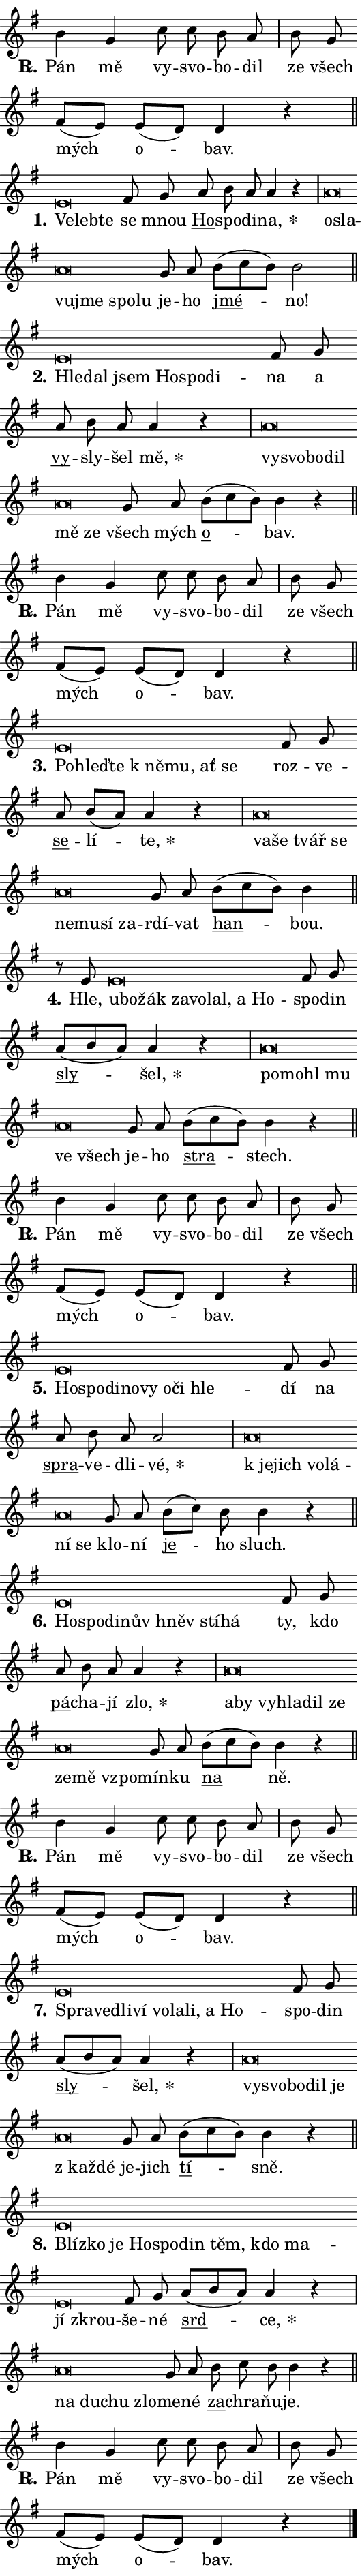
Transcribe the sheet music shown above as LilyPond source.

\version "2.24.0"
\header { tagline = "" }
\paper {
  indent = 0\cm
  top-margin = 0\cm
  right-margin = 0.13\cm % to fit lyric hyphens
  bottom-margin = 0\cm
  left-margin = 0\cm
  paper-width = 9\cm
  page-breaking = #ly:one-page-breaking
  system-system-spacing.basic-distance = #11
  score-system-spacing.basic-distance = #11
  ragged-last = ##f
}


%% Author: Thomas Morley
%% https://lists.gnu.org/archive/html/lilypond-user/2020-05/msg00002.html
#(define (line-position grob)
"Returns position of @var[grob} in current system:
   @code{'start}, if at first time-step
   @code{'end}, if at last time-step
   @code{'middle} otherwise
"
  (let* ((col (ly:item-get-column grob))
         (ln (ly:grob-object col 'left-neighbor))
         (rn (ly:grob-object col 'right-neighbor))
         (col-to-check-left (if (ly:grob? ln) ln col))
         (col-to-check-right (if (ly:grob? rn) rn col))
         (break-dir-left
           (and
             (ly:grob-property col-to-check-left 'non-musical #f)
             (ly:item-break-dir col-to-check-left)))
         (break-dir-right
           (and
             (ly:grob-property col-to-check-right 'non-musical #f)
             (ly:item-break-dir col-to-check-right))))
        (cond ((eqv? 1 break-dir-left) 'start)
              ((eqv? -1 break-dir-right) 'end)
              (else 'middle))))

#(define (tranparent-at-line-position vctor)
  (lambda (grob)
  "Relying on @code{line-position} select the relevant enry from @var{vctor}.
Used to determine transparency,"
    (case (line-position grob)
      ((end) (not (vector-ref vctor 0)))
      ((middle) (not (vector-ref vctor 1)))
      ((start) (not (vector-ref vctor 2))))))

noteHeadBreakVisibility =
#(define-music-function (break-visibility)(vector?)
"Makes @code{NoteHead}s transparent relying on @var{break-visibility}"
#{
  \override NoteHead.transparent =
    #(tranparent-at-line-position break-visibility)
#})

#(define delete-ledgers-for-transparent-note-heads
  (lambda (grob)
    "Reads whether a @code{NoteHead} is transparent.
If so this @code{NoteHead} is removed from @code{'note-heads} from
@var{grob}, which is supposed to be @code{LedgerLineSpanner}.
As a result ledgers are not printed for this @code{NoteHead}"
    (let* ((nhds-array (ly:grob-object grob 'note-heads))
           (nhds-list
             (if (ly:grob-array? nhds-array)
                 (ly:grob-array->list nhds-array)
                 '()))
           ;; Relies on the transparent-property being done before
           ;; Staff.LedgerLineSpanner.after-line-breaking is executed.
           ;; This is fragile ...
           (to-keep
             (remove
               (lambda (nhd)
                 (ly:grob-property nhd 'transparent #f))
               nhds-list)))
      ;; TODO find a better method to iterate over grob-arrays, similiar
      ;; to filter/remove etc for lists
      ;; For now rebuilt from scratch
      (set! (ly:grob-object grob 'note-heads)  '())
      (for-each
        (lambda (nhd)
          (ly:pointer-group-interface::add-grob grob 'note-heads nhd))
        to-keep))))

squashNotes = {
  \override NoteHead.X-extent = #'(-0.2 . 0.2)
  \override NoteHead.Y-extent = #'(-0.75 . 0)
  \override NoteHead.stencil =
    #(lambda (grob)
       (let ((pos (ly:grob-property grob 'staff-position)))
         (begin
           (if (< pos -7) (display "ERROR: Lower brevis then expected\n") (display ""))
           (if (<= pos -6) ly:text-interface::print ly:note-head::print))))
}
unSquashNotes = {
  \revert NoteHead.X-extent
  \revert NoteHead.Y-extent
  \revert NoteHead.stencil
}

hideNotes = \noteHeadBreakVisibility #begin-of-line-visible
unHideNotes = \noteHeadBreakVisibility #all-visible

% work-around for resetting accidentals
% https://lilypond.org/doc/v2.23/Documentation/notation/displaying-rhythms#unmetered-music
cadenzaMeasure = {
  \cadenzaOff
  \partial 1024 s1024
  \cadenzaOn
}

#(define-markup-command (accent layout props text) (markup?)
  "Underline accented syllable"
  (interpret-markup layout props
    #{\markup \override #'(offset . 4.3) \underline { #text }#}))

responsum = \markup \concat {
  "R" \hspace #-1.05 \path #0.1 #'((moveto 0 0.07) (lineto 0.9 0.8)) \hspace #0.05 "."
}

spaceSize = #0.6828661417322834 % exact space size for TeX Gyre Schola

\layout {
  \context {
    \Staff
    \remove "Time_signature_engraver"
    \override LedgerLineSpanner.after-line-breaking = #delete-ledgers-for-transparent-note-heads
  }
  \context {
    \Lyrics {
      \override LyricSpace.minimum-distance = \spaceSize
      \override LyricText.font-name = #"TeX Gyre Schola"
      \override LyricText.font-size = 1
      \override StanzaNumber.font-name = #"TeX Gyre Schola Bold"
      \override StanzaNumber.font-size = 1
    }
  }
  \context {
    \Score 
    \override NoteHead.text =
      #(lambda (grob) 
        (let ((pos (ly:grob-property grob 'staff-position)))
          #{\markup {
            \combine
              \halign #-0.55 \raise #(if (= pos -6) 0 0.5) \override #'(thickness . 2) \draw-line #'(3.2 . 0)
              \musicglyph "noteheads.sM1"
          }#}))
  }
}

% magnetic-lyrics.ily
%
%   written by
%     Jean Abou Samra <jean@abou-samra.fr>
%     Werner Lemberg <wl@gnu.org>
%
%   adapted by
%     Jiri Hon <jiri.hon@gmail.com>
%
% Version 2022-Apr-15

% https://www.mail-archive.com/lilypond-user@gnu.org/msg149350.html

#(define (Left_hyphen_pointer_engraver context)
   "Collect syllable-hyphen-syllable occurrences in lyrics and store
them in properties.  This engraver only looks to the left.  For
example, if the lyrics input is @code{foo -- bar}, it does the
following.

@itemize @bullet
@item
Set the @code{text} property of the @code{LyricHyphen} grob between
@q{foo} and @q{bar} to @code{foo}.

@item
Set the @code{left-hyphen} property of the @code{LyricText} grob with
text @q{foo} to the @code{LyricHyphen} grob between @q{foo} and
@q{bar}.
@end itemize

Use this auxiliary engraver in combination with the
@code{lyric-@/text::@/apply-@/magnetic-@/offset!} hook."
   (let ((hyphen #f)
         (text #f))
     (make-engraver
      (acknowledgers
       ((lyric-syllable-interface engraver grob source-engraver)
        (set! text grob)))
      (end-acknowledgers
       ((lyric-hyphen-interface engraver grob source-engraver)
        ;(when (not (grob::has-interface grob 'lyric-space-interface))
          (set! hyphen grob)));)
      ((stop-translation-timestep engraver)
       (when (and text hyphen)
         (ly:grob-set-object! text 'left-hyphen hyphen))
       (set! text #f)
       (set! hyphen #f)))))

#(define (lyric-text::apply-magnetic-offset! grob)
   "If the space between two syllables is less than the value in
property @code{LyricText@/.details@/.squash-threshold}, move the right
syllable to the left so that it gets concatenated with the left
syllable.

Use this function as a hook for
@code{LyricText@/.after-@/line-@/breaking} if the
@code{Left_@/hyphen_@/pointer_@/engraver} is active."
   (let ((hyphen (ly:grob-object grob 'left-hyphen #f)))
     (when hyphen
       (let ((left-text (ly:spanner-bound hyphen LEFT)))
         (when (grob::has-interface left-text 'lyric-syllable-interface)
           (let* ((common (ly:grob-common-refpoint grob left-text X))
                  (this-x-ext (ly:grob-extent grob common X))
                  (left-x-ext
                   (begin
                     ;; Trigger magnetism for left-text.
                     (ly:grob-property left-text 'after-line-breaking)
                     (ly:grob-extent left-text common X)))
                  ;; `delta` is the gap width between two syllables.
                  (delta (- (interval-start this-x-ext)
                            (interval-end left-x-ext)))
                  (details (ly:grob-property grob 'details))
                  (threshold (assoc-get 'squash-threshold details 0.2)))
             (when (< delta threshold)
               (let* (;; We have to manipulate the input text so that
                      ;; ligatures crossing syllable boundaries are not
                      ;; disabled.  For languages based on the Latin
                      ;; script this is essentially a beautification.
                      ;; However, for non-Western scripts it can be a
                      ;; necessity.
                      (lt (ly:grob-property left-text 'text))
                      (rt (ly:grob-property grob 'text))
                      (is-space (grob::has-interface hyphen 'lyric-space-interface))
                      (space (if is-space " " ""))
                      (extra-delta (if is-space spaceSize 0))
                      ;; Append new syllable.
                      (ltrt-space (if (and (string? lt) (string? rt))
                                (string-append lt space rt)
                                (make-concat-markup (list lt space rt))))
                      ;; Right-align `ltrt` to the right side.
                      (ltrt-space-markup (grob-interpret-markup
                               grob
                               (make-translate-markup
                                (cons (interval-length this-x-ext) 0)
                                (make-right-align-markup ltrt-space)))))
                 (begin
                   ;; Don't print `left-text`.
                   (ly:grob-set-property! left-text 'stencil #f)
                   ;; Set text and stencil (which holds all collected
                   ;; syllables so far) and shift it to the left.
                   (ly:grob-set-property! grob 'text ltrt-space)
                   (ly:grob-set-property! grob 'stencil ltrt-space-markup)
                   (ly:grob-translate-axis! grob (- (- delta extra-delta)) X))))))))))


#(define (lyric-hyphen::displace-bounds-first grob)
   ;; Make very sure this callback isn't triggered too early.
   (let ((left (ly:spanner-bound grob LEFT))
         (right (ly:spanner-bound grob RIGHT)))
     (ly:grob-property left 'after-line-breaking)
     (ly:grob-property right 'after-line-breaking)
     (ly:lyric-hyphen::print grob)))

squashThreshold = #0.4

\layout {
  \context {
    \Lyrics
    \consists #Left_hyphen_pointer_engraver
    \override LyricText.after-line-breaking =
      #lyric-text::apply-magnetic-offset!
    \override LyricHyphen.stencil = #lyric-hyphen::displace-bounds-first
    \override LyricText.details.squash-threshold = \squashThreshold
    \override LyricHyphen.minimum-distance = 0
    \override LyricHyphen.minimum-length = \squashThreshold
  }
}

squashText = \override LyricText.details.squash-threshold = 9999
unSquashText = \override LyricText.details.squash-threshold = \squashThreshold

leftText = \override LyricText.self-alignment-X = #LEFT
unLeftText = \revert LyricText.self-alignment-X

starOffset = #(lambda (grob) 
                (let ((x_offset (ly:self-alignment-interface::aligned-on-x-parent grob)))
                  (if (= x_offset 0) 0 (+ x_offset 1.2))))

star = #(define-music-function (syllable)(string?)
"Append star separator at the end of a syllable"
#{
  \once \override LyricText.X-offset = #starOffset
  \lyricmode { \markup {
    #syllable
    \override #'((font-name . "TeX Gyre Schola Bold")) \hspace #0.2 \lower #0.65 \larger "*"
  } }
#})

starAccent = #(define-music-function (syllable)(string?)
"Append star separator at the end of a syllable and make accent"
#{
  \once \override LyricText.X-offset = #starOffset
  \lyricmode { \markup {
    \accent #syllable
    \override #'((font-name . "TeX Gyre Schola Bold")) \hspace #0.2 \lower #0.65 \larger "*"
  } }
#})

breath = #(define-music-function (syllable)(string?)
"Append breathing indicator at the end of a syllable"
#{
  \lyricmode { \markup { #syllable "+" } }
#})

optionalBreath = #(define-music-function (syllable)(string?)
"Append optional breathing indicator at the end of a syllable"
#{
  \lyricmode { \markup { #syllable "(+)" } }
#})


\score {
    <<
        \new Voice = "melody" { \cadenzaOn \key g \major \relative { b'4 g c8 c b a \cadenzaMeasure \bar "|" b g \bar "" fis[( e)] \bar "" e[( d)] d4 r \cadenzaMeasure \bar "||" \break } }
        \new Lyrics \lyricsto "melody" { \lyricmode { \set stanza = \responsum
Pán mě vy -- svo -- bo -- dil ze všech mých o -- bav. } }
    >>
    \layout {}
}

\score {
    <<
        \new Voice = "melody" { \cadenzaOn \key g \major \relative { \squashNotes e'\breve*1/16 \hideNotes \breve*1/16 \breve*1/16 \bar "" \unHideNotes \unSquashNotes fis8 g \bar "" a b a a4 r \cadenzaMeasure \bar "|" \squashNotes a\breve*1/16 \hideNotes \breve*1/16 \bar "" \breve*1/16 \bar "" \breve*1/16 \bar "" \breve*1/16 \breve*1/16 \bar "" \unHideNotes \unSquashNotes g8 a \bar "" b[( c b)] b2 \cadenzaMeasure \bar "||" \break } }
        \new Lyrics \lyricsto "melody" { \lyricmode { \set stanza = "1."
\leftText Ve -- \squashText leb -- te \unLeftText \unSquashText se mnou \markup \accent Ho -- spo -- di -- \star na, \leftText o -- \squashText sla -- vu -- jme spo -- lu \unLeftText \unSquashText je -- ho \markup \accent jmé -- no! } }
    >>
    \layout {}
}

\score {
    <<
        \new Voice = "melody" { \cadenzaOn \key g \major \relative { \squashNotes e'\breve*1/16 \hideNotes \breve*1/16 \bar "" \breve*1/16 \bar "" \breve*1/16 \bar "" \breve*1/16 \breve*1/16 \bar "" \unHideNotes \unSquashNotes fis8 g \bar "" a b a a4 r \cadenzaMeasure \bar "|" \squashNotes a\breve*1/16 \hideNotes \breve*1/16 \bar "" \breve*1/16 \bar "" \breve*1/16 \bar "" \breve*1/16 \breve*1/16 \bar "" \unHideNotes \unSquashNotes g8 a \bar "" b[( c b)] b4 r \cadenzaMeasure \bar "||" \break } }
        \new Lyrics \lyricsto "melody" { \lyricmode { \set stanza = "2."
\leftText Hle -- \squashText dal jsem Ho -- spo -- di -- \unLeftText \unSquashText na a \markup \accent vy -- sly -- šel \star mě, \leftText vy -- \squashText svo -- bo -- dil mě ze \unLeftText \unSquashText všech mých \markup \accent o -- bav. } }
    >>
    \layout {}
}

\score {
    <<
        \new Voice = "melody" { \cadenzaOn \key g \major \relative { b'4 g c8 c b a \cadenzaMeasure \bar "|" b g \bar "" fis[( e)] \bar "" e[( d)] d4 r \cadenzaMeasure \bar "||" \break } }
        \new Lyrics \lyricsto "melody" { \lyricmode { \set stanza = \responsum
Pán mě vy -- svo -- bo -- dil ze všech mých o -- bav. } }
    >>
    \layout {}
}

\score {
    <<
        \new Voice = "melody" { \cadenzaOn \key g \major \relative { \squashNotes e'\breve*1/16 \hideNotes \breve*1/16 \bar "" \breve*1/16 \bar "" \breve*1/16 \bar "" \breve*1/16 \bar "" \breve*1/16 \breve*1/16 \bar "" \unHideNotes \unSquashNotes fis8 g \bar "" a b[( a)] a4 r \cadenzaMeasure \bar "|" \squashNotes a\breve*1/16 \hideNotes \breve*1/16 \bar "" \breve*1/16 \bar "" \breve*1/16 \bar "" \breve*1/16 \bar "" \breve*1/16 \bar "" \breve*1/16 \breve*1/16 \bar "" \unHideNotes \unSquashNotes g8 a \bar "" b[( c b)] b4 \cadenzaMeasure \bar "||" \break } }
        \new Lyrics \lyricsto "melody" { \lyricmode { \set stanza = "3."
\leftText Po -- \squashText hleď -- te "k ně" -- mu, ať se \unLeftText \unSquashText roz -- ve -- \markup \accent se -- lí -- \star te, \leftText va -- \squashText še tvář se ne -- mu -- sí za -- \unLeftText \unSquashText rdí -- vat \markup \accent han -- bou. } }
    >>
    \layout {}
}

\score {
    <<
        \new Voice = "melody" { \cadenzaOn \key g \major \relative { r8 e' \squashNotes e\breve*1/16 \hideNotes \breve*1/16 \bar "" \breve*1/16 \bar "" \breve*1/16 \bar "" \breve*1/16 \bar "" \breve*1/16 \bar "" \breve*1/16 \breve*1/16 \bar "" \unHideNotes \unSquashNotes fis8 g \bar "" a[( b a)] a4 r \cadenzaMeasure \bar "|" \squashNotes a\breve*1/16 \hideNotes \breve*1/16 \bar "" \breve*1/16 \bar "" \breve*1/16 \bar "" \breve*1/16 \breve*1/16 \bar "" \unHideNotes \unSquashNotes g8 a \bar "" b[( c b)] b4 r \cadenzaMeasure \bar "||" \break } }
        \new Lyrics \lyricsto "melody" { \lyricmode { \set stanza = "4."
Hle, \leftText u -- \squashText bo -- žák za -- vo -- lal, a Ho -- \unLeftText \unSquashText spo -- din \markup \accent sly -- \star šel, \leftText po -- \squashText mo -- hl mu ve všech \unLeftText \unSquashText je -- ho \markup \accent stra -- stech. } }
    >>
    \layout {}
}

\score {
    <<
        \new Voice = "melody" { \cadenzaOn \key g \major \relative { b'4 g c8 c b a \cadenzaMeasure \bar "|" b g \bar "" fis[( e)] \bar "" e[( d)] d4 r \cadenzaMeasure \bar "||" \break } }
        \new Lyrics \lyricsto "melody" { \lyricmode { \set stanza = \responsum
Pán mě vy -- svo -- bo -- dil ze všech mých o -- bav. } }
    >>
    \layout {}
}

\score {
    <<
        \new Voice = "melody" { \cadenzaOn \key g \major \relative { \squashNotes e'\breve*1/16 \hideNotes \breve*1/16 \bar "" \breve*1/16 \bar "" \breve*1/16 \bar "" \breve*1/16 \bar "" \breve*1/16 \bar "" \breve*1/16 \breve*1/16 \bar "" \unHideNotes \unSquashNotes fis8 g \bar "" a b a a2 \cadenzaMeasure \bar "|" \squashNotes a\breve*1/16 \hideNotes \breve*1/16 \bar "" \breve*1/16 \bar "" \breve*1/16 \bar "" \breve*1/16 \breve*1/16 \bar "" \unHideNotes \unSquashNotes g8 a \bar "" b[( c)] b b4 r \cadenzaMeasure \bar "||" \break } }
        \new Lyrics \lyricsto "melody" { \lyricmode { \set stanza = "5."
\leftText Ho -- \squashText spo -- di -- no -- vy o -- či hle -- \unLeftText \unSquashText dí na \markup \accent spra -- ve -- dli -- \star vé, \leftText "k je" -- \squashText jich vo -- lá -- ní se \unLeftText \unSquashText klo -- ní \markup \accent je -- ho sluch. } }
    >>
    \layout {}
}

\score {
    <<
        \new Voice = "melody" { \cadenzaOn \key g \major \relative { \squashNotes e'\breve*1/16 \hideNotes \breve*1/16 \bar "" \breve*1/16 \bar "" \breve*1/16 \bar "" \breve*1/16 \bar "" \breve*1/16 \breve*1/16 \bar "" \unHideNotes \unSquashNotes fis8 g \bar "" a b a a4 r \cadenzaMeasure \bar "|" \squashNotes a\breve*1/16 \hideNotes \breve*1/16 \bar "" \breve*1/16 \bar "" \breve*1/16 \bar "" \breve*1/16 \bar "" \breve*1/16 \bar "" \breve*1/16 \bar "" \breve*1/16 \breve*1/16 \bar "" \unHideNotes \unSquashNotes g8 a \bar "" b[( c b)] b4 r \cadenzaMeasure \bar "||" \break } }
        \new Lyrics \lyricsto "melody" { \lyricmode { \set stanza = "6."
\leftText Ho -- \squashText spo -- di -- nův hněv stí -- há \unLeftText \unSquashText ty, kdo \markup \accent pá -- cha -- jí \star zlo, \leftText a -- \squashText by vy -- hla -- dil ze ze -- mě vzpo -- \unLeftText \unSquashText mín -- ku \markup \accent na ně. } }
    >>
    \layout {}
}

\score {
    <<
        \new Voice = "melody" { \cadenzaOn \key g \major \relative { b'4 g c8 c b a \cadenzaMeasure \bar "|" b g \bar "" fis[( e)] \bar "" e[( d)] d4 r \cadenzaMeasure \bar "||" \break } }
        \new Lyrics \lyricsto "melody" { \lyricmode { \set stanza = \responsum
Pán mě vy -- svo -- bo -- dil ze všech mých o -- bav. } }
    >>
    \layout {}
}

\score {
    <<
        \new Voice = "melody" { \cadenzaOn \key g \major \relative { \squashNotes e'\breve*1/16 \hideNotes \breve*1/16 \bar "" \breve*1/16 \bar "" \breve*1/16 \bar "" \breve*1/16 \bar "" \breve*1/16 \bar "" \breve*1/16 \bar "" \breve*1/16 \breve*1/16 \bar "" \unHideNotes \unSquashNotes fis8 g \bar "" a[( b a)] a4 r \cadenzaMeasure \bar "|" \squashNotes a\breve*1/16 \hideNotes \breve*1/16 \bar "" \breve*1/16 \bar "" \breve*1/16 \bar "" \breve*1/16 \bar "" \breve*1/16 \breve*1/16 \bar "" \unHideNotes \unSquashNotes g8 a \bar "" b[( c b)] b4 r \cadenzaMeasure \bar "||" \break } }
        \new Lyrics \lyricsto "melody" { \lyricmode { \set stanza = "7."
\leftText Spra -- \squashText ve -- dli -- ví vo -- la -- li, a Ho -- \unLeftText \unSquashText spo -- din \markup \accent sly -- \star šel, \leftText vy -- \squashText svo -- bo -- dil je "z kaž" -- dé \unLeftText \unSquashText je -- jich \markup \accent tí -- sně. } }
    >>
    \layout {}
}

\score {
    <<
        \new Voice = "melody" { \cadenzaOn \key g \major \relative { \squashNotes e'\breve*1/16 \hideNotes \breve*1/16 \bar "" \breve*1/16 \bar "" \breve*1/16 \bar "" \breve*1/16 \bar "" \breve*1/16 \bar "" \breve*1/16 \bar "" \breve*1/16 \bar "" \breve*1/16 \bar "" \breve*1/16 \breve*1/16 \bar "" \unHideNotes \unSquashNotes fis8 g \bar "" a[( b a)] a4 r \cadenzaMeasure \bar "|" \squashNotes a\breve*1/16 \hideNotes \breve*1/16 \bar "" \breve*1/16 \breve*1/16 \bar "" \unHideNotes \unSquashNotes g8 a \bar "" b c b b4 r \cadenzaMeasure \bar "||" \break } }
        \new Lyrics \lyricsto "melody" { \lyricmode { \set stanza = "8."
\leftText Blíz -- \squashText ko je Ho -- spo -- din těm, kdo ma -- jí zkrou -- \unLeftText \unSquashText še -- né \markup \accent srd -- \star ce, \leftText na \squashText du -- chu zlo -- \unLeftText \unSquashText me -- né \markup \accent za -- chra -- ňu -- je. } }
    >>
    \layout {}
}

\score {
    <<
        \new Voice = "melody" { \cadenzaOn \key g \major \relative { b'4 g c8 c b a \cadenzaMeasure \bar "|" b g \bar "" fis[( e)] \bar "" e[( d)] d4 r \cadenzaMeasure \bar "||" \break } \bar "|." }
        \new Lyrics \lyricsto "melody" { \lyricmode { \set stanza = \responsum
Pán mě vy -- svo -- bo -- dil ze všech mých o -- bav. } }
    >>
    \layout {}
}
